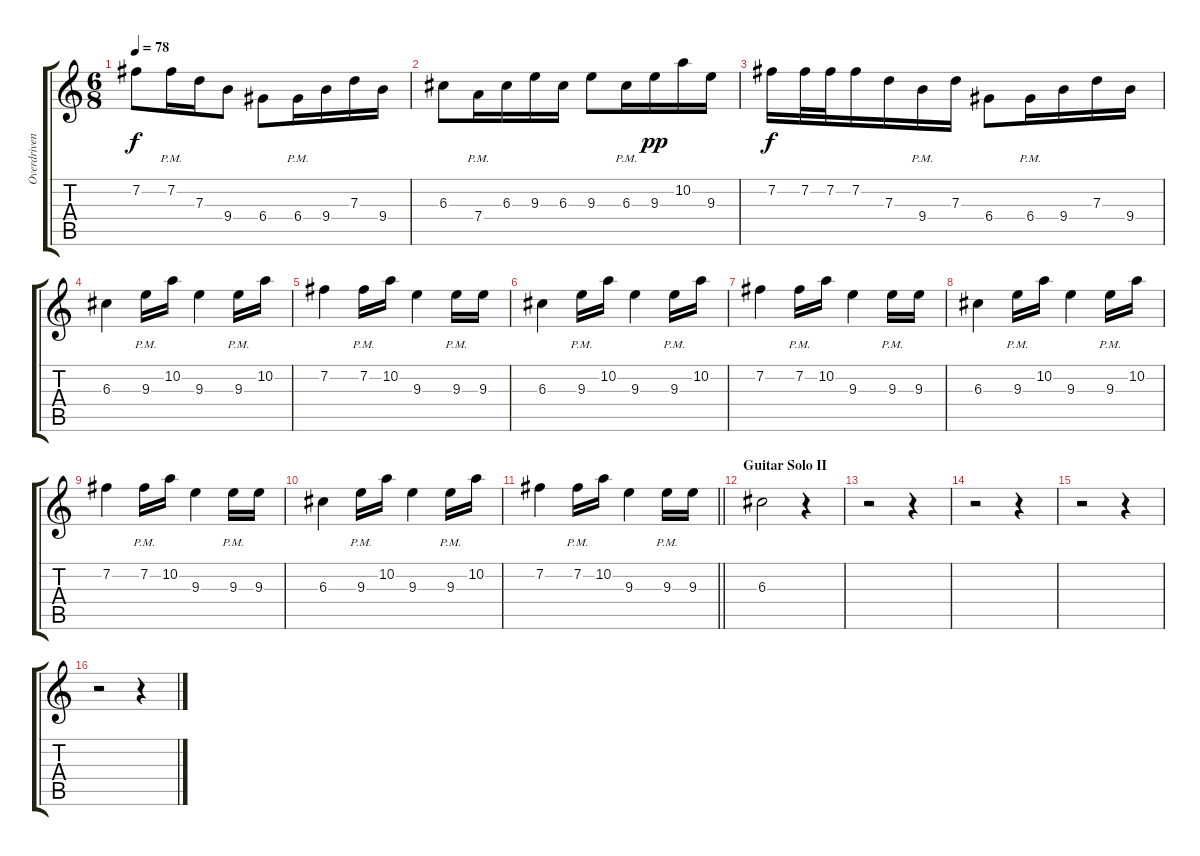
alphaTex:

\track ("Overdriven Guitar II" "Overdriven") {instrument overdrivenguitar}
\staff {score tabs}
\tuning (E4 B3 G3 D3 A2 D2) {hide}
\ts (6 8)
\tempo 78
\clef g2
\ks c
7.2.8{dy f} 7.2{pm}.16 7.3.16 9.4.8 6.4.8 6.4{pm}.16 9.4.16 7.3.16 9.4.16 |
6.3.8 7.4{pm}.16 6.3.16 9.3.16 6.3.16 9.3.8 6.3{pm}.16 9.3.16{dy pp} 10.2.16 9.3.16 |
7.2.16{dy f} 7.2.32 7.2.32 7.2.16 7.3.16 9.4{pm}.16 7.3.16 6.4.8 6.4{pm}.16 9.4.16 7.3.16 9.4.16 |
6.3.4 9.3{pm}.16 10.2.16 9.3.4 9.3{pm}.16 10.2.16 |
7.2.4 7.2{pm}.16 10.2.16 9.3.4 9.3{pm}.16 9.3.16 |
6.3.4 9.3{pm}.16 10.2.16 9.3.4 9.3{pm}.16 10.2.16 |
7.2.4 7.2{pm}.16 10.2.16 9.3.4 9.3{pm}.16 9.3.16 |
6.3.4 9.3{pm}.16 10.2.16 9.3.4 9.3{pm}.16 10.2.16 |
7.2.4 7.2{pm}.16 10.2.16 9.3.4 9.3{pm}.16 9.3.16 |
6.3.4 9.3{pm}.16 10.2.16 9.3.4 9.3{pm}.16 10.2.16 |
\barLineRight lightlight
7.2.4 7.2{pm}.16 10.2.16 9.3.4 9.3{pm}.16 9.3.16 |
\section ("" "Guitar Solo II")
6.3.2{volume 1} r.4 |
r.2 r.4 |
r.2 r.4 |
r.2 r.4 |
r.2 r.4
